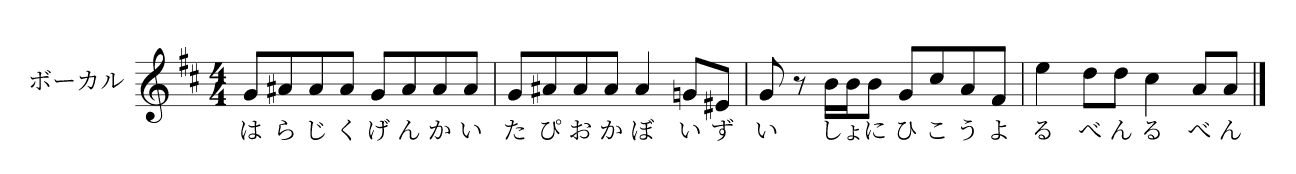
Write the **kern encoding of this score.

**kern	**text
*part1	*part1
*staff1	*staff1
*I"ボーカル	*
*clefG2	*
*k[f#c#]	*
*M4/4	*
*MM150	*
=1	=1
!	!LO:LY:b
8g/L	は
!	!LO:LY:b
8a#X/	ら
!	!LO:LY:b
8a#/	じ
!	!LO:LY:b
8a#/J	く
!	!LO:LY:b
8g/L	げ
!	!LO:LY:b
8a#/	ん
!	!LO:LY:b
8a#/	か
!	!LO:LY:b
8a#/J	い
=2	=2
!	!LO:LY:b
8g/L	た
!	!LO:LY:b
8a#X/	ぴ
!	!LO:LY:b
8a#/	お
!	!LO:LY:b
8a#/J	か
!	!LO:LY:b
4a#/	ぼ
!	!LO:LY:b
8gn/L	い
!	!LO:LY:b
8e#X/J	ず
!!LO:LB:g=z
=3	=3
!	!LO:LY:b
8g/	い
8r	.
!	!LO:LY:b
16b\LL	し
!	!LO:LY:b
16b\J	ょ
!	!LO:LY:b
8b\J	に
!	!LO:LY:b
8g/L	ひ
!	!LO:LY:b
8cc#/	こ
!	!LO:LY:b
8a/	う
!	!LO:LY:b
8f#/J	よ
=4	=4
!	!LO:LY:b
4ee\	る
!	!LO:LY:b
8dd\L	べ
!	!LO:LY:b
8dd\J	ん
!	!LO:LY:b
4cc#\	る
!	!LO:LY:b
8a/L	べ
!	!LO:LY:b
8a/J	ん
==	==
*-	*-
